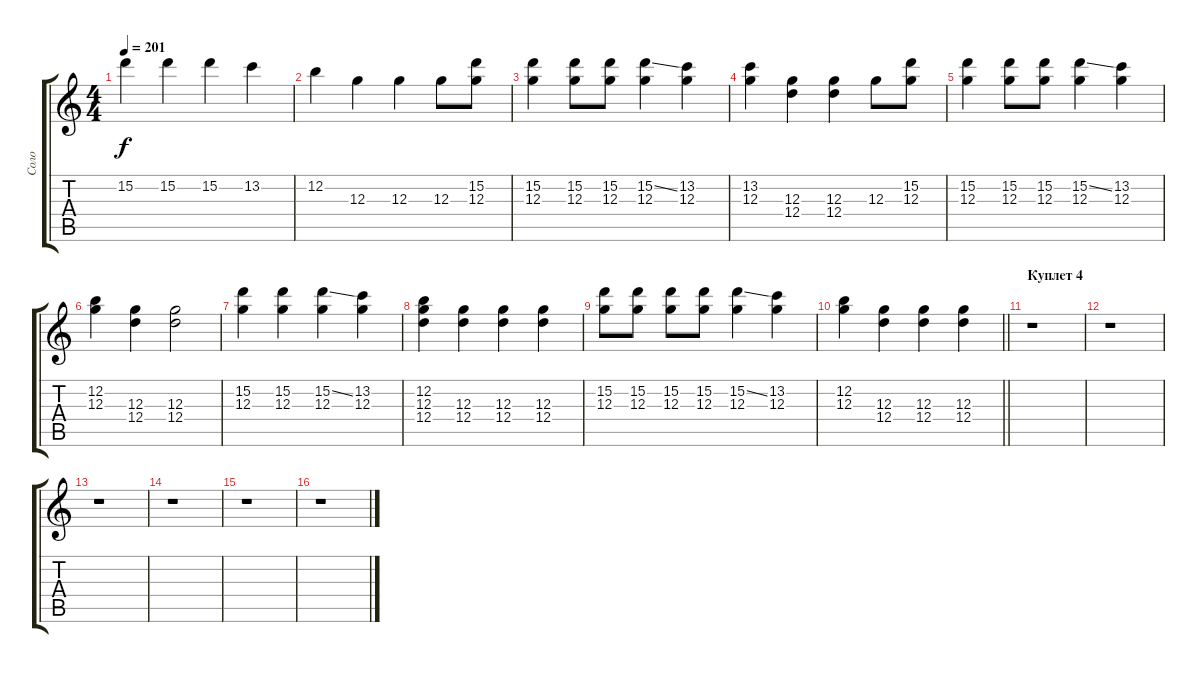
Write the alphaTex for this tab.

\track ("Соло" "Соло") {instrument overdrivenguitar}
\staff {score tabs}
\tuning (E4 B3 G3 D3 A2 E2) {hide}
\ts (4 4)
\tempo 201
\clef g2
\ks c
15.2.4{dy f} 15.2.4 15.2.4 13.2.4 |
12.2.4 12.3.4 12.3.4 12.3.8 (15.2 12.3).8 |
(15.2 12.3).4 (15.2 12.3).8 (15.2 12.3).8 (15.2{ss} 12.3).4 (13.2 12.3).4 |
(13.2 12.3).4 (12.3 12.4).4 (12.3 12.4).4 12.3.8 (15.2 12.3).8 |
(15.2 12.3).4 (15.2 12.3).8 (15.2 12.3).8 (15.2{ss} 12.3).4 (13.2 12.3).4 |
(12.2 12.3).4 (12.3 12.4).4 (12.3 12.4).2 |
(15.2 12.3).4 (15.2 12.3).4 (15.2{ss} 12.3).4 (13.2 12.3).4 |
(12.2 12.3 12.4).4 (12.3 12.4).4 (12.3 12.4).4 (12.3 12.4).4 |
(15.2 12.3).8 (15.2 12.3).8 (15.2 12.3).8 (15.2 12.3).8 (15.2{ss} 12.3).4 (13.2 12.3).4 |
\barLineRight lightlight
(12.2 12.3).4 (12.3 12.4).4 (12.3 12.4).4 (12.3 12.4).4 |
\section ("" "Куплет 4")
r.1 |
r.1 |
r.1 |
r.1 |
r.1 |
r.1
